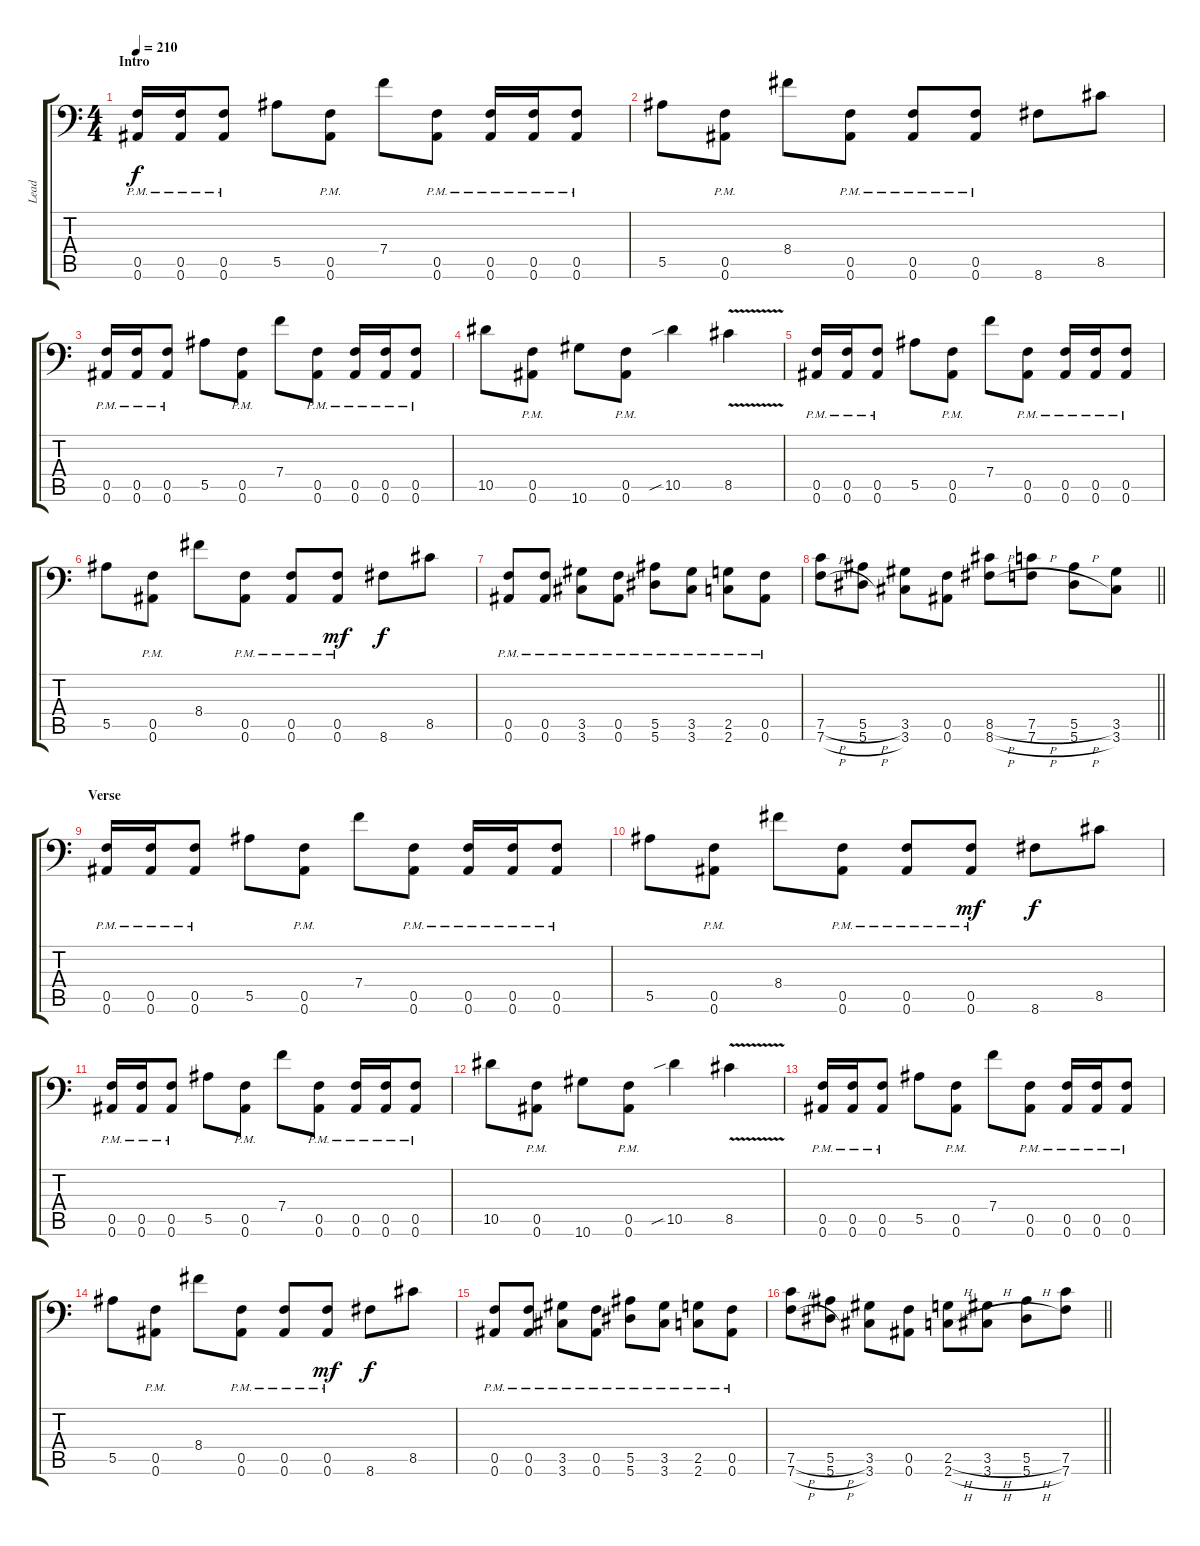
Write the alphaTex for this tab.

\track ("Lead" "Lead") {instrument overdrivenguitar}
\staff {score tabs}
\tuning (C4 G3 Eb3 Bb2 F2 Bb1) {hide}
\ts (4 4)
\section ("" "Intro")
\tempo 210
\clef f4
\ks c
(0.5{pm} 0.6{pm}).16{dy f instrument overdrivenguitar} (0.5{pm} 0.6{pm}).16 (0.5{pm} 0.6{pm}).8 5.5.8 (0.5{pm} 0.6{pm}).8 7.4.8 (0.5{pm} 0.6{pm}).8 (0.5{pm} 0.6{pm}).16 (0.5{pm} 0.6{pm}).16 (0.5{pm} 0.6{pm}).8 |
5.5.8 (0.5{pm} 0.6{pm}).8 8.4.8 (0.5{pm} 0.6{pm}).8 (0.5{pm} 0.6{pm}).8 (0.5{pm} 0.6{pm}).8 8.6.8 8.5.8 |
(0.5{pm} 0.6{pm}).16 (0.5{pm} 0.6{pm}).16 (0.5{pm} 0.6{pm}).8 5.5.8 (0.5{pm} 0.6{pm}).8 7.4.8 (0.5{pm} 0.6{pm}).8 (0.5{pm} 0.6{pm}).16 (0.5{pm} 0.6{pm}).16 (0.5{pm} 0.6{pm}).8 |
10.5.8 (0.5{pm} 0.6{pm}).8 10.6.8 (0.5{pm} 0.6{pm}).8 10.5{sib}.4 8.5{v}.4 |
(0.5{pm} 0.6{pm}).16 (0.5{pm} 0.6{pm}).16 (0.5{pm} 0.6{pm}).8 5.5.8 (0.5{pm} 0.6{pm}).8 7.4.8 (0.5{pm} 0.6{pm}).8 (0.5{pm} 0.6{pm}).16 (0.5{pm} 0.6{pm}).16 (0.5{pm} 0.6{pm}).8 |
5.5.8 (0.5{pm} 0.6{pm}).8 8.4.8 (0.5{pm} 0.6{pm}).8 (0.5{pm} 0.6{pm}).8 (0.5{pm} 0.6{pm}).8{dy mf} 8.6.8{dy f} 8.5.8 |
(0.5{pm} 0.6{pm}).8 (0.5{pm} 0.6{pm}).8 (3.5{pm} 3.6{pm}).8 (0.5{pm} 0.6{pm}).8 (5.5{pm} 5.6{pm}).8 (3.5{pm} 3.6{pm}).8 (2.5{pm} 2.6{pm}).8 (0.5{pm} 0.6{pm}).8 |
\barLineRight lightlight
(7.5{h} 7.6{h}).8 (5.5{h} 5.6{h}).8 (3.5 3.6).8 (0.5 0.6).8 (8.5{h} 8.6{h}).8 (7.5{h} 7.6{h}).8 (5.5{h} 5.6{h}).8 (3.5 3.6).8 |
\section ("" "Verse")
(0.5{pm} 0.6{pm}).16 (0.5{pm} 0.6{pm}).16 (0.5{pm} 0.6{pm}).8 5.5.8 (0.5{pm} 0.6{pm}).8 7.4.8 (0.5{pm} 0.6{pm}).8 (0.5{pm} 0.6{pm}).16 (0.5{pm} 0.6{pm}).16 (0.5{pm} 0.6{pm}).8 |
5.5.8 (0.5{pm} 0.6{pm}).8 8.4.8 (0.5{pm} 0.6{pm}).8 (0.5{pm} 0.6{pm}).8 (0.5{pm} 0.6{pm}).8{dy mf} 8.6.8{dy f} 8.5.8 |
(0.5{pm} 0.6{pm}).16 (0.5{pm} 0.6{pm}).16 (0.5{pm} 0.6{pm}).8 5.5.8 (0.5{pm} 0.6{pm}).8 7.4.8 (0.5{pm} 0.6{pm}).8 (0.5{pm} 0.6{pm}).16 (0.5{pm} 0.6{pm}).16 (0.5{pm} 0.6{pm}).8 |
10.5.8 (0.5{pm} 0.6{pm}).8 10.6.8 (0.5{pm} 0.6{pm}).8 10.5{sib}.4 8.5{v}.4 |
(0.5{pm} 0.6{pm}).16 (0.5{pm} 0.6{pm}).16 (0.5{pm} 0.6{pm}).8 5.5.8 (0.5{pm} 0.6{pm}).8 7.4.8 (0.5{pm} 0.6{pm}).8 (0.5{pm} 0.6{pm}).16 (0.5{pm} 0.6{pm}).16 (0.5{pm} 0.6{pm}).8 |
5.5.8 (0.5{pm} 0.6{pm}).8 8.4.8 (0.5{pm} 0.6{pm}).8 (0.5{pm} 0.6{pm}).8 (0.5{pm} 0.6{pm}).8{dy mf} 8.6.8{dy f} 8.5.8 |
(0.5{pm} 0.6{pm}).8 (0.5{pm} 0.6{pm}).8 (3.5{pm} 3.6{pm}).8 (0.5{pm} 0.6{pm}).8 (5.5{pm} 5.6{pm}).8 (3.5{pm} 3.6{pm}).8 (2.5{pm} 2.6{pm}).8 (0.5{pm} 0.6{pm}).8 |
\barLineRight lightlight
(7.5{h} 7.6{h}).8 (5.5{h} 5.6{h}).8 (3.5 3.6).8 (0.5 0.6).8 (2.5{h} 2.6{h}).8 (3.5{h} 3.6{h}).8 (5.5{h} 5.6{h}).8 (7.5 7.6).8
